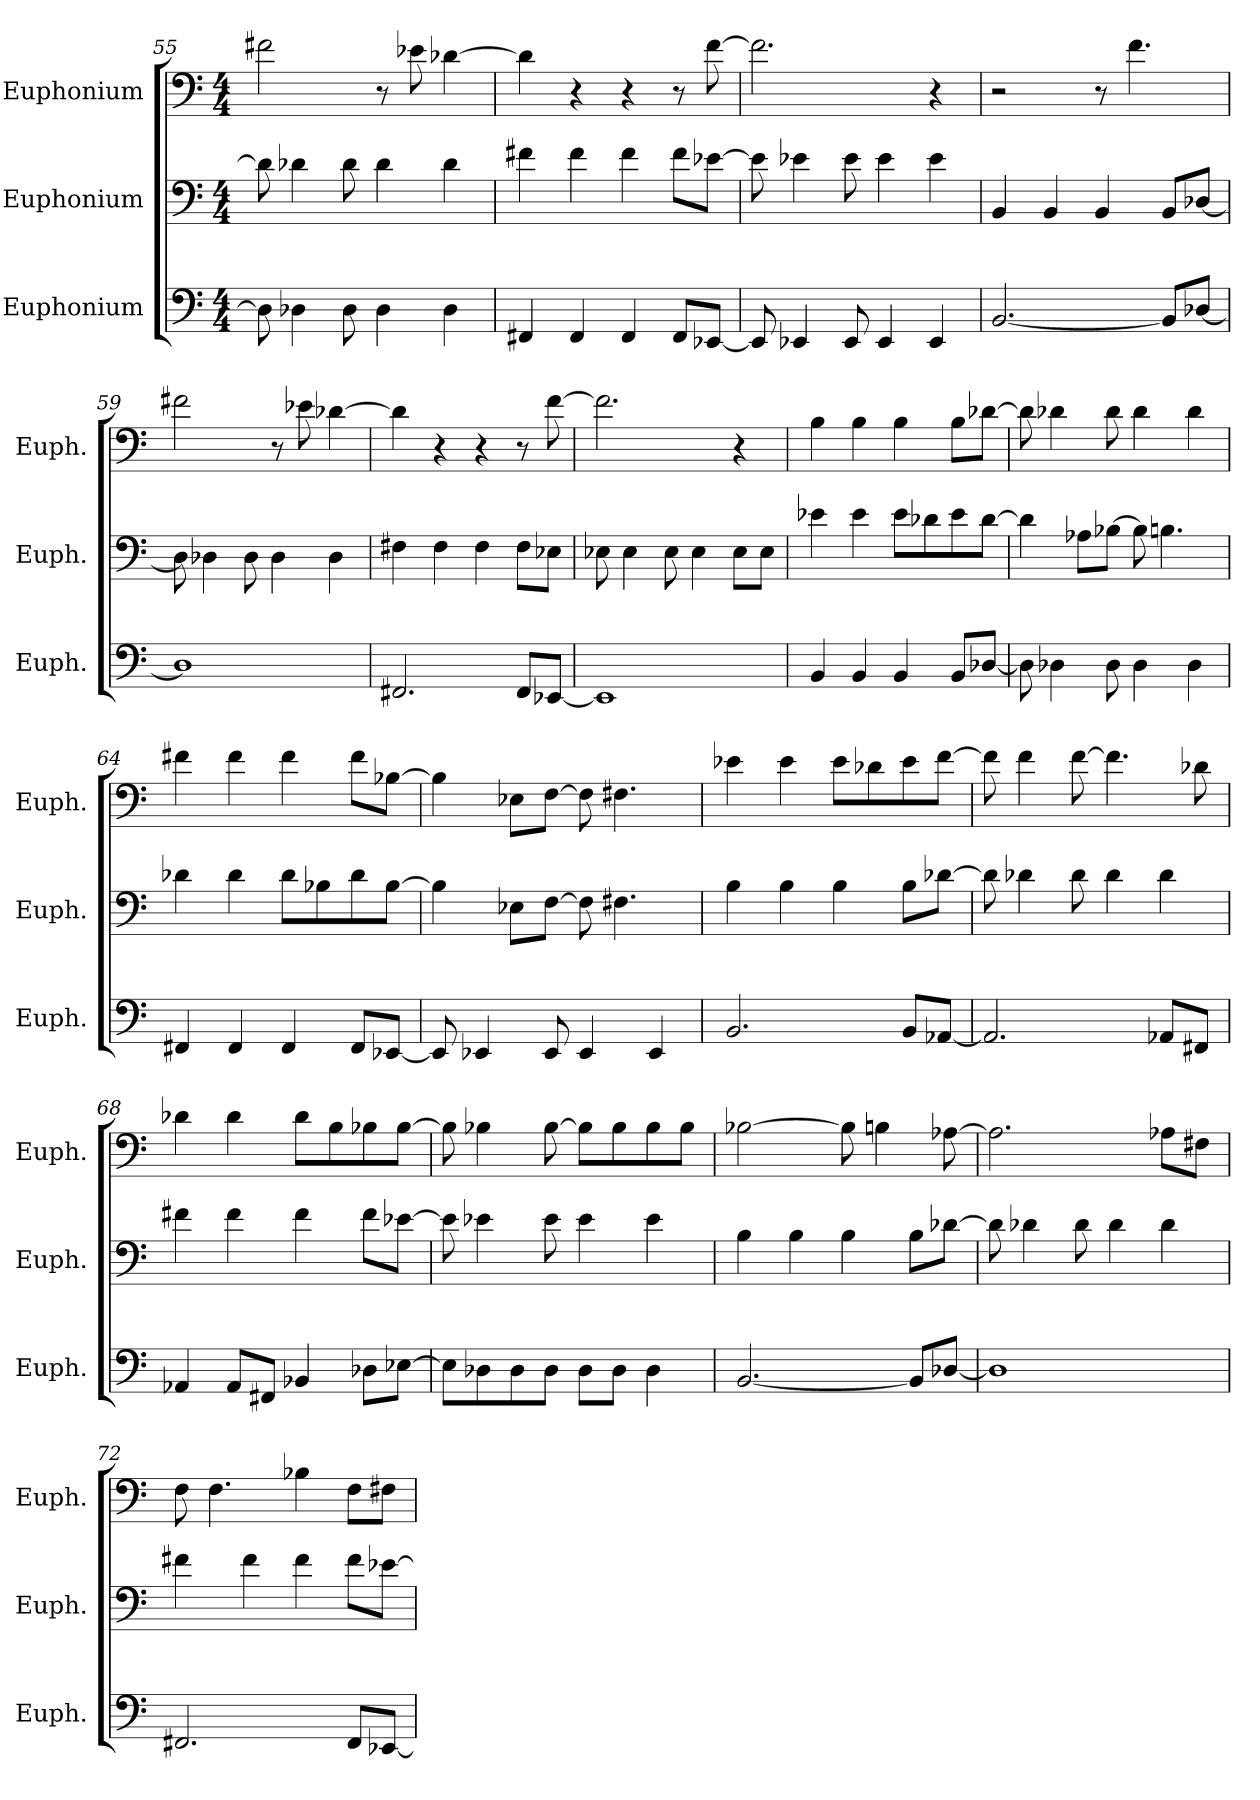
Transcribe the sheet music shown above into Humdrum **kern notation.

**kern	**kern	**kern
*part3	*part2	*part1
*staff3	*staff2	*staff1
*I"Euphonium	*I"Euphonium	*I"Euphonium
*I'Euph.	*I'Euph.	*I'Euph.
!!LO:LB:g=z
*clefF4	*clefF4	*clefF4
*k[]	*k[]	*k[]
*M4/4	*M4/4	*M4/4
=55	=55	=55
8D-\]	8d-\]	2f#X\
4D-X\	4d-X\	.
8D-\	8d-\	.
4D-\	4d-\	8r
.	.	8e-X\
4D-\	4d-\	[4d-X\
=56	=56	=56
4FF#X/	4f#X\	4d-\]
4FF#/	4f#\	4r
4FF#/	4f#\	4r
8FF#/L	8f#\L	8r
[8EE-X/J	[8e-X\J	[8f\
=57	=57	=57
8EE-/]	8e-\]	2.f\]
4EE-X/	4e-X\	.
8EE-/	8e-\	.
4EE-/	4e-\	.
4EE-/	4e-\	4r
=58	=58	=58
[2.BB/	4BB/	2r
.	4BB/	.
.	4BB/	8r
.	.	4.f\
8BB/L]	8BB/L	.
[8D-X/J	[8D-X/J	.
!!LO:PB:g=z
=59	=59	=59
1D-]	8D-\]	2f#X\
.	4D-X\	.
.	8D-\	.
.	4D-\	8r
.	.	8e-X\
.	4D-\	[4d-X\
=60	=60	=60
2.FF#X/	4F#X\	4d-\]
.	4F#\	4r
.	4F#\	4r
8FF#/L	8F#\L	8r
[8EE-X/J	8E-X\J	[8f\
=61	=61	=61
1EE-]	8E-X\	2.f\]
.	4E-\	.
.	8E-\	.
.	4E-\	.
.	8E-\L	4r
.	8E-\J	.
=62	=62	=62
4BB/	4e-X\	4B\
4BB/	4e-\	4B\
4BB/	8e-\L	4B\
.	8d-X\	.
8BB/L	8e-\	8B\L
[8D-X/J	[8d-\J	[8d-X\J
!!LO:LB:g=z
=63	=63	=63
8D-\]	4d-\]	8d-\]
4D-X\	.	4d-X\
.	8A-X\L	.
8D-\	[8B-X\J	8d-\
4D-\	8B-\]	4d-\
.	4.Bn\	.
4D-\	.	4d-\
=64	=64	=64
4FF#X/	4d-X\	4f#X\
4FF#/	4d-\	4f#\
4FF#/	8d-\L	4f#\
.	8B-X\	.
8FF#/L	8d-\	8f#\L
[8EE-X/J	[8B-\J	[8B-X\J
=65	=65	=65
8EE-/]	4B-\]	4B-\]
4EE-X/	.	.
.	8E-X\L	8E-X\L
8EE-/	[8F\J	[8F\J
4EE-/	8F\]	8F\]
.	4.F#X\	4.F#X\
4EE-/	.	.
=66	=66	=66
2.BB/	4B\	4e-X\
.	4B\	4e-\
.	4B\	8e-\L
.	.	8d-X\
8BB/L	8B\L	8e-\
[8AA-X/J	[8d-X\J	[8f\J
!!LO:LB:g=z
=67	=67	=67
2.AA-/]	8d-\]	8f\]
.	4d-X\	4f\
.	8d-\	[8f\
.	4d-\	4.f\]
8AA-X/L	4d-\	.
8FF#X/J	.	8d-X\
=68	=68	=68
4AA-X/	4f#X\	4d-X\
8AA-/L	4f#\	4d-\
8FF#X/J	.	.
4BB-X/	4f#\	8d-\L
.	.	8B\
8D-X\L	8f#\L	8B-X\
[8E-X\J	[8e-X\J	[8B-\J
=69	=69	=69
8E-\L]	8e-\]	8B-\]
8D-X\	4e-X\	4B-X\
8D-\	.	.
8D-\J	8e-\	[8B-\
8D-\L	4e-\	8B-\L]
8D-\J	.	8B-\
4D-\	4e-\	8B-\
.	.	8B-\J
=70	=70	=70
[2.BB/	4B\	[2B-X\
.	4B\	.
.	4B\	8B-\]
.	.	4Bn\
8BB/L]	8B\L	.
[8D-X/J	[8d-X\J	[8A-X\
!!LO:PB:g=z
=71	=71	=71
1D-]	8d-\]	2.A-\]
.	4d-X\	.
.	8d-\	.
.	4d-\	.
.	4d-\	8A-X\L
.	.	8F#X\J
=72	=72	=72
2.FF#X/	4f#X\	8F\
.	.	4.F\
.	4f#\	.
.	4f#\	4B-X\
8FF#/L	8f#\L	8F\L
[8EE-X/J	[8e-X\J	8F#X\J
=	=	=
*-	*-	*-
